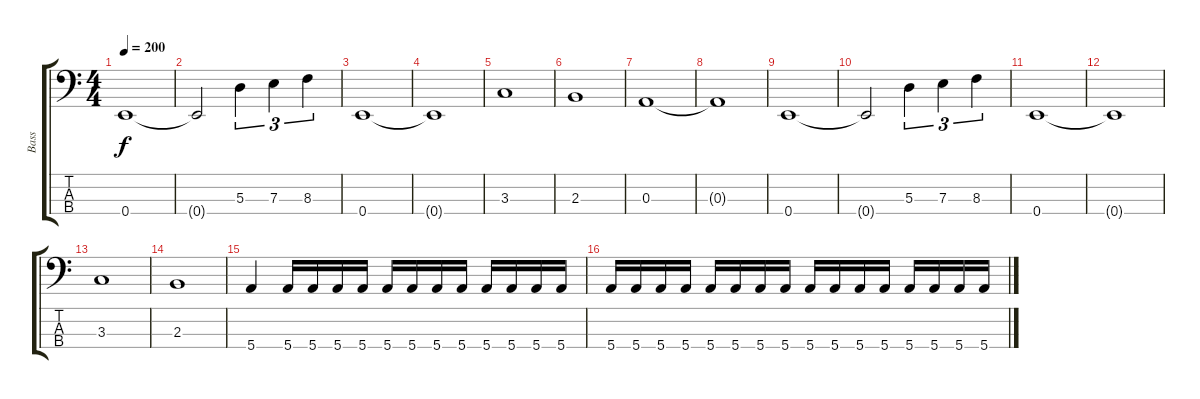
\track ("Bass" "Bass") {instrument electricbasspick}
\staff {score tabs}
\tuning (G2 D2 A1 E1) {hide}
\ts (4 4)
\tempo 200
\clef f4
\ks c
0.4.1{dy f} |
0.4{t}.2 5.3.4{tu (3 2)} 7.3.4{tu (3 2)} 8.3.4{tu (3 2)} |
0.4.1 |
0.4{t}.1 |
3.3.1 |
2.3.1 |
0.3.1 |
0.3{t}.1 |
0.4.1 |
0.4{t}.2 5.3.4{tu (3 2)} 7.3.4{tu (3 2)} 8.3.4{tu (3 2)} |
0.4.1 |
0.4{t}.1 |
3.3.1 |
2.3.1 |
5.4.4 5.4.16 5.4.16 5.4.16 5.4.16 5.4.16 5.4.16 5.4.16 5.4.16 5.4.16 5.4.16 5.4.16 5.4.16 |
5.4.16 5.4.16 5.4.16 5.4.16 5.4.16 5.4.16 5.4.16 5.4.16 5.4.16 5.4.16 5.4.16 5.4.16 5.4.16 5.4.16 5.4.16 5.4.16
